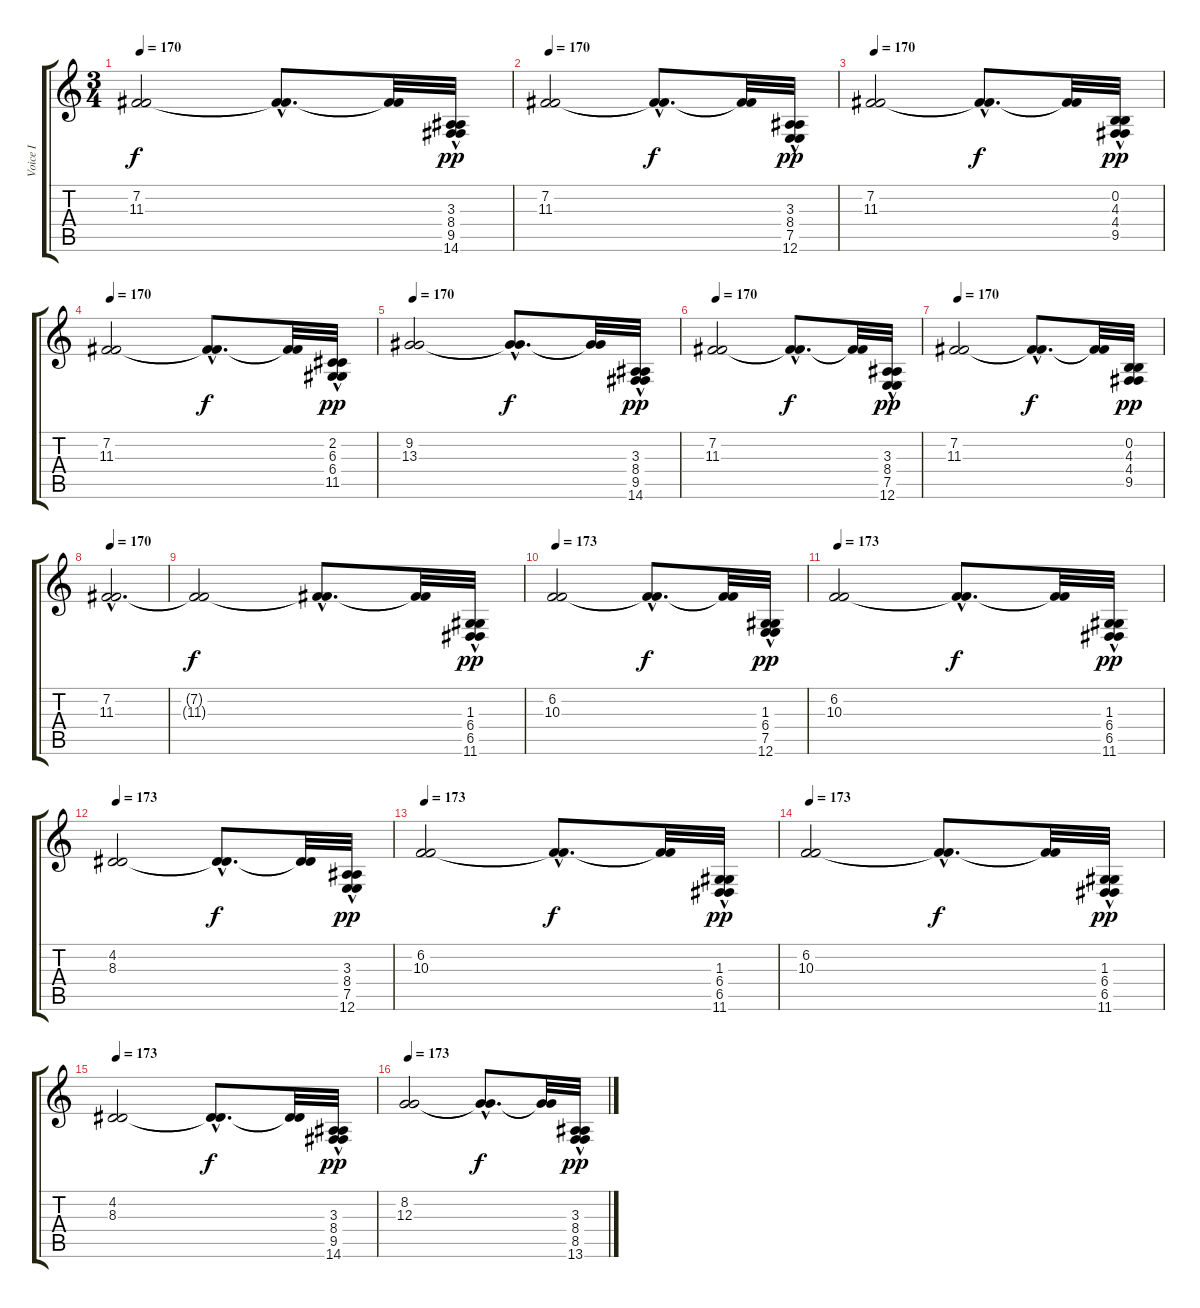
\track ("Voice I" "Voice I") {instrument stringensemble1}
\staff {score tabs}
\tuning (E4 B3 G3 D3 A2 E2) {hide}
\ts (3 4)
\tempo 170
\clef g2
\ks c
(7.2{t} 11.3{t}).2{dy f} (7.2{hac t} 11.3{hac t}).8{d} (7.2{t} 11.3{t}).32 (3.3{hac} 8.4{hac} 9.5{hac} 14.6{hac}).32{dy pp} |
\tempo 170
(7.2 11.3).2 (7.2{hac t} 11.3{hac t}).8{d dy f} (7.2{t} 11.3{t}).32 (3.3{hac} 8.4{hac} 7.5{hac} 12.6{hac}).32{dy pp} |
\tempo 170
(7.2 11.3).2 (7.2{hac t} 11.3{hac t}).8{d dy f} (7.2{t} 11.3{t}).32 (0.2{hac} 4.3{hac} 4.4{hac} 9.5{hac}).32{dy pp} |
\tempo 170
(7.2 11.3).2 (7.2{hac t} 11.3{hac t}).8{d dy f} (7.2{t} 11.3{t}).32 (2.2{hac} 6.3{hac} 6.4{hac} 11.5{hac}).32{dy pp} |
\tempo 170
(9.2 13.3).2 (9.2{hac t} 13.3{hac t}).8{d dy f} (9.2{t} 13.3{t}).32 (3.3{hac} 8.4{hac} 9.5{hac} 14.6{hac}).32{dy pp} |
\tempo 170
(7.2 11.3).2 (7.2{hac t} 11.3{hac t}).8{d dy f} (7.2{t} 11.3{t}).32 (3.3{hac} 8.4{hac} 7.5{hac} 12.6{hac}).32{dy pp} |
\tempo 170
(7.2 11.3).2 (7.2{hac t} 11.3{hac t}).8{d dy f} (7.2{t} 11.3{t}).32 (0.2 4.3 4.4 9.5).32{dy pp} |
\tempo 170
(7.2{hac} 11.3{hac}).2{d} |
(7.2{t} 11.3{t}).2{dy f} (7.2{hac t} 11.3{hac t}).8{d} (7.2{t} 11.3{t}).32 (1.3{hac} 6.4{hac} 6.5{hac} 11.6{hac}).32{dy pp} |
\tempo 173
(6.2 10.3).2 (6.2{hac t} 10.3{hac t}).8{d dy f} (6.2{t} 10.3{t}).32 (1.3{hac} 6.4{hac} 7.5{hac} 12.6{hac}).32{dy pp} |
\tempo 173
(6.2 10.3).2 (6.2{hac t} 10.3{hac t}).8{d dy f} (6.2{t} 10.3{t}).32 (1.3{hac} 6.4{hac} 6.5{hac} 11.6{hac}).32{dy pp} |
\tempo 173
(4.2 8.3).2 (4.2{hac t} 8.3{hac t}).8{d dy f} (4.2{t} 8.3{t}).32 (3.3{hac} 8.4{hac} 7.5{hac} 12.6{hac}).32{dy pp} |
\tempo 173
(6.2 10.3).2 (6.2{hac t} 10.3{hac t}).8{d dy f} (6.2{t} 10.3{t}).32 (1.3{hac} 6.4{hac} 6.5{hac} 11.6{hac}).32{dy pp} |
\tempo 173
(6.2 10.3).2 (6.2{hac t} 10.3{hac t}).8{d dy f} (6.2{t} 10.3{t}).32 (1.3{hac} 6.4{hac} 6.5{hac} 11.6{hac}).32{dy pp} |
\tempo 173
(4.2 8.3).2 (4.2{hac t} 8.3{hac t}).8{d dy f} (4.2{t} 8.3{t}).32 (3.3{hac} 8.4{hac} 9.5{hac} 14.6{hac}).32{dy pp} |
\tempo 173
(8.2 12.3).2 (8.2{hac t} 12.3{hac t}).8{d dy f} (8.2{t} 12.3{t}).32 (3.3{hac} 8.4{hac} 8.5{hac} 13.6{hac}).32{dy pp}
